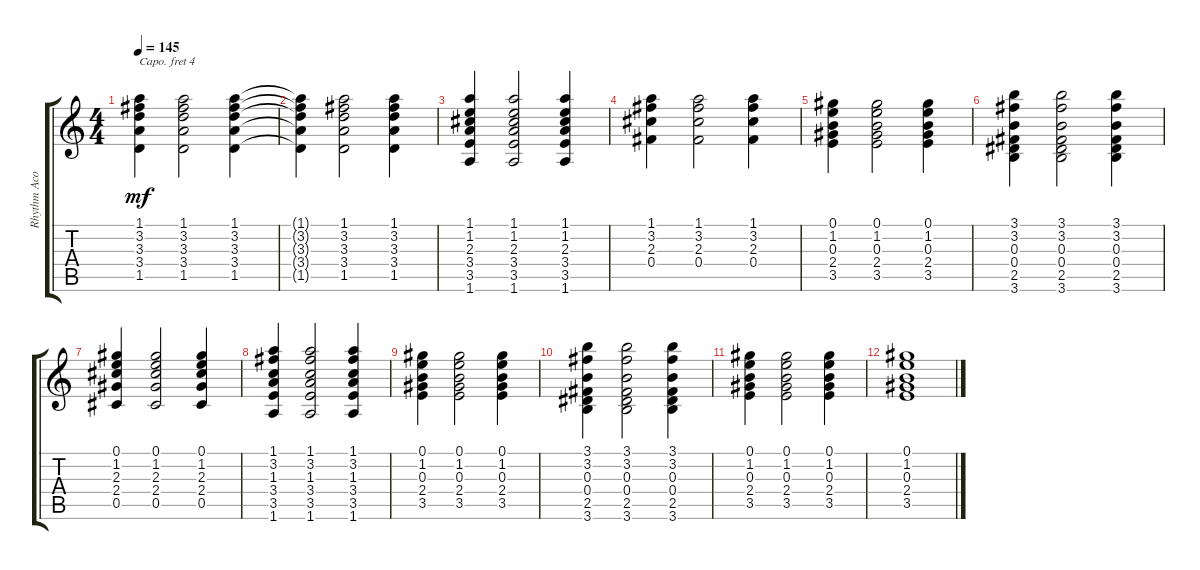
\track ("Rhythm Acoustic" "Rhythm Aco") {instrument acousticguitarsteel}
\staff {score tabs}
\capo 4
\tuning (E4 B3 G3 D3 A2 E2) {hide}
\ts (4 4)
\tempo 145
\clef g2
\ks c
(1.1 3.2 3.3 3.4 1.5).4{dy mf} (1.1 3.2 3.3 3.4 1.5).2 (1.1 3.2 3.3 3.4 1.5).4 |
(1.1{t} 3.2{t} 3.3{t} 3.4{t} 1.5{t}).4 (1.1 3.2 3.3 3.4 1.5).2 (1.1 3.2 3.3 3.4 1.5).4 |
(1.1 1.2 2.3 3.4 3.5 1.6).4 (1.1 1.2 2.3 3.4 3.5 1.6).2 (1.1 1.2 2.3 3.4 3.5 1.6).4 |
(1.1 3.2 2.3 0.4).4 (1.1 3.2 2.3 0.4).2 (1.1 3.2 2.3 0.4).4 |
(0.1 1.2 0.3 2.4 3.5).4 (0.1 1.2 0.3 2.4 3.5).2 (0.1 1.2 0.3 2.4 3.5).4 |
(3.1 3.2 0.3 0.4 2.5 3.6).4 (3.1 3.2 0.3 0.4 2.5 3.6).2 (3.1 3.2 0.3 0.4 2.5 3.6).4 |
(0.1 1.2 2.3 2.4 0.5).4 (0.1 1.2 2.3 2.4 0.5).2 (0.1 1.2 2.3 2.4 0.5).4 |
(1.1 3.2 1.3 3.4 3.5 1.6).4 (1.1 3.2 1.3 3.4 3.5 1.6).2 (1.1 3.2 1.3 3.4 3.5 1.6).4 |
(0.1 1.2 0.3 2.4 3.5).4 (0.1 1.2 0.3 2.4 3.5).2 (0.1 1.2 0.3 2.4 3.5).4 |
(3.1 3.2 0.3 0.4 2.5 3.6).4 (3.1 3.2 0.3 0.4 2.5 3.6).2 (3.1 3.2 0.3 0.4 2.5 3.6).4 |
(0.1 1.2 0.3 2.4 3.5).4 (0.1 1.2 0.3 2.4 3.5).2 (0.1 1.2 0.3 2.4 3.5).4 |
(0.1 1.2 0.3 2.4 3.5).1
